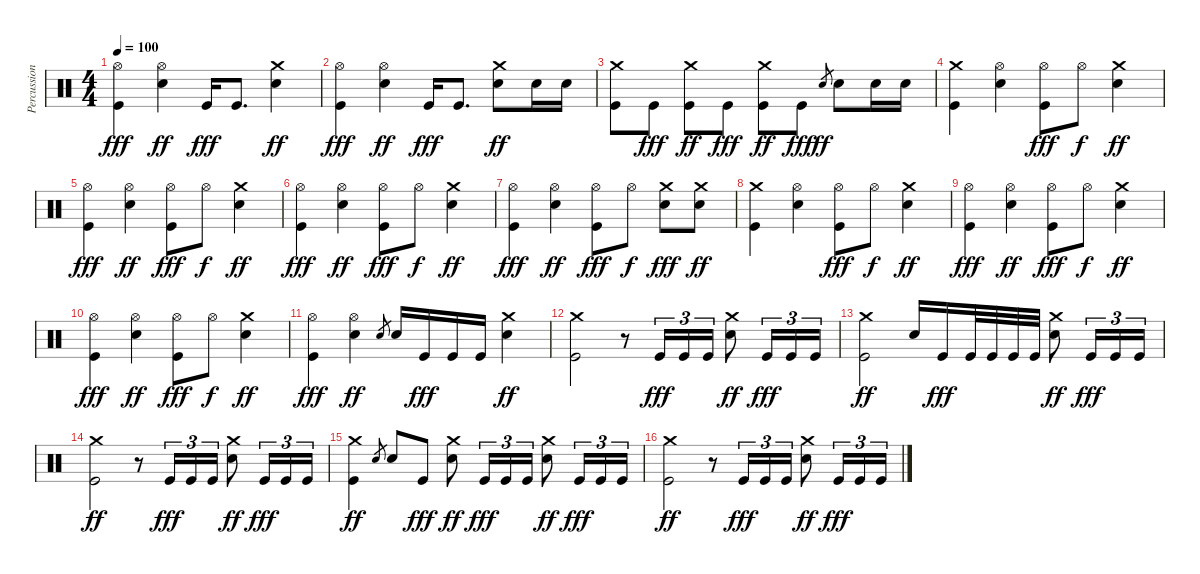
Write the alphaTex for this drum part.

\track ("Percussion" "Percussion") {instrument percussion}
\staff {score}
\articulation defaults
\ts (4 4)
\tempo 100
\clef neutral
\ks c
("Kick (hit)" "Hi-Hat (open)").4{dy fff} ("Snare (hit) 2" "Hi-Hat (open)").4{dy ff} "Kick (hit)".16{dy fff} "Kick (hit)".8{d} ("Snare (hit) 2" "Crash medium (hit)").4{dy ff} |
("Kick (hit)" "Hi-Hat (open)").4{dy fff} ("Snare (hit) 2" "Hi-Hat (open)").4{dy ff} "Kick (hit)".16{dy fff} "Kick (hit)".8{d} ("Snare (hit) 2" "Crash medium (hit)").8{dy ff} "Snare (hit) 2".16 "Snare (hit) 2".16 |
("Kick (hit)" "Crash medium (hit)").8 "Kick (hit)".8{dy fff} ("Kick (hit)" "Crash medium (hit)").8{dy ff} "Kick (hit)".8{dy fff} ("Kick (hit)" "Crash medium (hit)").8{dy ff} "Kick (hit)".8{dy fff} "Snare (hit) 2".8{gr dy ff} "Snare (hit) 2".8 "Snare (hit) 2".16 "Snare (hit) 2".16 |
("Kick (hit)" "Crash medium (hit)").4 ("Snare (hit) 2" "Hi-Hat (open)").4 ("Kick (hit)" "Hi-Hat (open)").8{dy fff} "Hi-Hat (open)".8{dy f} ("Snare (hit) 2" "Crash medium (hit)").4{dy ff} |
("Kick (hit)" "Hi-Hat (open)").4{dy fff} ("Snare (hit) 2" "Hi-Hat (open)").4{dy ff} ("Kick (hit)" "Hi-Hat (open)").8{dy fff} "Hi-Hat (open)".8{dy f} ("Snare (hit) 2" "Crash medium (hit)").4{dy ff} |
("Kick (hit)" "Hi-Hat (open)").4{dy fff} ("Snare (hit) 2" "Hi-Hat (open)").4{dy ff} ("Kick (hit)" "Hi-Hat (open)").8{dy fff} "Hi-Hat (open)".8{dy f} ("Snare (hit) 2" "Crash medium (hit)").4{dy ff} |
("Kick (hit)" "Hi-Hat (open)").4{dy fff} ("Snare (hit) 2" "Hi-Hat (open)").4{dy ff} ("Kick (hit)" "Hi-Hat (open)").8{dy fff} "Hi-Hat (open)".8{dy f} ("Snare (hit) 2" "Crash medium (hit)").8{dy fff} ("Snare (hit) 2" "Crash medium (hit)").8{dy ff} |
("Kick (hit)" "Crash medium (hit)").4 ("Snare (hit) 2" "Hi-Hat (open)").4 ("Kick (hit)" "Hi-Hat (open)").8{dy fff} "Hi-Hat (open)".8{dy f} ("Snare (hit) 2" "Crash medium (hit)").4{dy ff} |
("Kick (hit)" "Hi-Hat (open)").4{dy fff} ("Snare (hit) 2" "Hi-Hat (open)").4{dy ff} ("Kick (hit)" "Hi-Hat (open)").8{dy fff} "Hi-Hat (open)".8{dy f} ("Snare (hit) 2" "Crash medium (hit)").4{dy ff} |
("Kick (hit)" "Hi-Hat (open)").4{dy fff} ("Snare (hit) 2" "Hi-Hat (open)").4{dy ff} ("Kick (hit)" "Hi-Hat (open)").8{dy fff} "Hi-Hat (open)".8{dy f} ("Snare (hit) 2" "Crash medium (hit)").4{dy ff} |
("Kick (hit)" "Hi-Hat (open)").4{dy fff} ("Snare (hit) 2" "Hi-Hat (open)").4{dy ff} "Snare (hit) 2".8{gr} "Snare (hit) 2".16 "Kick (hit)".16{dy fff} "Kick (hit)".16 "Kick (hit)".16 ("Snare (hit) 2" "Crash medium (hit)").4{dy ff} |
("Kick (hit)" "Crash medium (hit)").2 r.8 "Kick (hit)".16{tu (3 2) dy fff} "Kick (hit)".16{tu (3 2)} "Kick (hit)".16{tu (3 2)} ("Snare (hit) 2" "Crash medium (hit)").8{dy ff} "Kick (hit)".16{tu (3 2) dy fff} "Kick (hit)".16{tu (3 2)} "Kick (hit)".16{tu (3 2)} |
("Kick (hit)" "Crash medium (hit)").2{dy ff} "Snare (hit) 2".16 "Kick (hit)".16{dy fff} "Kick (hit)".32 "Kick (hit)".32 "Kick (hit)".32 "Kick (hit)".32 ("Snare (hit) 2" "Crash medium (hit)").8{dy ff} "Kick (hit)".16{tu (3 2) dy fff} "Kick (hit)".16{tu (3 2)} "Kick (hit)".16{tu (3 2)} |
("Kick (hit)" "Crash medium (hit)").2{dy ff} r.8 "Kick (hit)".16{tu (3 2) dy fff} "Kick (hit)".16{tu (3 2)} "Kick (hit)".16{tu (3 2)} ("Snare (hit) 2" "Crash medium (hit)").8{dy ff} "Kick (hit)".16{tu (3 2) dy fff} "Kick (hit)".16{tu (3 2)} "Kick (hit)".16{tu (3 2)} |
("Kick (hit)" "Crash medium (hit)").4{dy ff} "Snare (hit) 2".8{gr} "Snare (hit) 2".8 "Kick (hit)".8{dy fff} ("Snare (hit) 2" "Crash medium (hit)").8{dy ff} "Kick (hit)".16{tu (3 2) dy fff} "Kick (hit)".16{tu (3 2)} "Kick (hit)".16{tu (3 2)} ("Snare (hit) 2" "Crash medium (hit)").8{dy ff} "Kick (hit)".16{tu (3 2) dy fff} "Kick (hit)".16{tu (3 2)} "Kick (hit)".16{tu (3 2)} |
("Kick (hit)" "Crash medium (hit)").2{dy ff} r.8 "Kick (hit)".16{tu (3 2) dy fff} "Kick (hit)".16{tu (3 2)} "Kick (hit)".16{tu (3 2)} ("Snare (hit) 2" "Crash medium (hit)").8{dy ff} "Kick (hit)".16{tu (3 2) dy fff} "Kick (hit)".16{tu (3 2)} "Kick (hit)".16{tu (3 2)}
